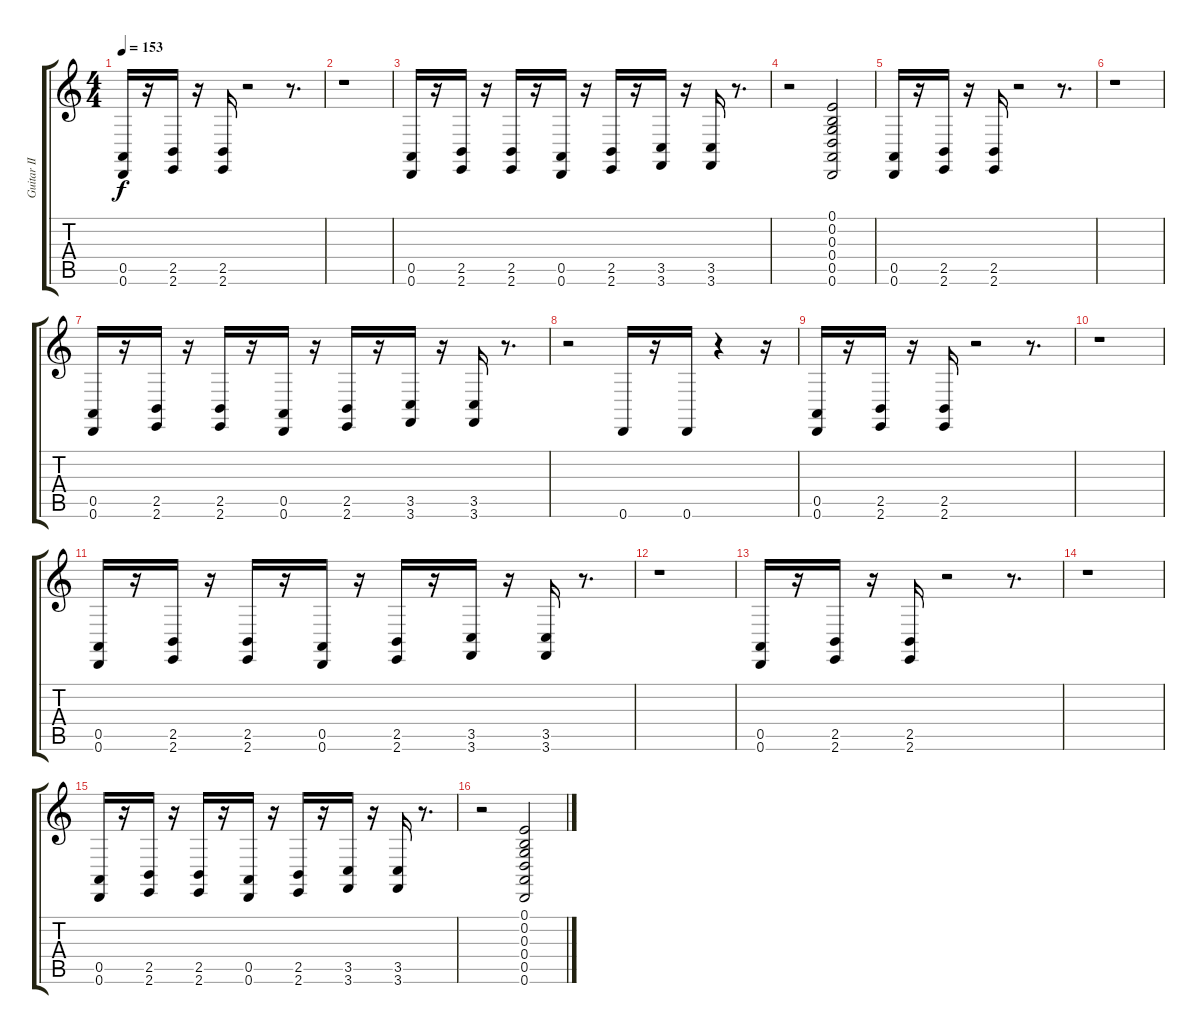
\track ("Guitar II" "Guitar II") {instrument lead2sawtooth}
\staff {score tabs}
\tuning (E4 B3 G3 D3 A2 D2) {hide}
\ts (4 4)
\tempo 153
\clef g2
\ks c
(0.5 0.6).16{dy f} r.16 (2.5 2.6).16 r.16 (2.5 2.6).16 r.2 r.8{d} |
r.1 |
(0.5 0.6).16 r.16 (2.5 2.6).16 r.16 (2.5 2.6).16 r.16 (0.5 0.6).16 r.16 (2.5 2.6).16 r.16 (3.5 3.6).16 r.16 (3.5 3.6).16 r.8{d} |
r.2 (0.1 0.2 0.3 0.4 0.5 0.6).2 |
(0.5 0.6).16 r.16 (2.5 2.6).16 r.16 (2.5 2.6).16 r.2 r.8{d} |
r.1 |
(0.5 0.6).16 r.16 (2.5 2.6).16 r.16 (2.5 2.6).16 r.16 (0.5 0.6).16 r.16 (2.5 2.6).16 r.16 (3.5 3.6).16 r.16 (3.5 3.6).16 r.8{d} |
r.2 0.6.16 r.16 0.6.16 r.4 r.16 |
(0.5 0.6).16 r.16 (2.5 2.6).16 r.16 (2.5 2.6).16 r.2 r.8{d} |
r.1 |
(0.5 0.6).16 r.16 (2.5 2.6).16 r.16 (2.5 2.6).16 r.16 (0.5 0.6).16 r.16 (2.5 2.6).16 r.16 (3.5 3.6).16 r.16 (3.5 3.6).16 r.8{d} |
r.1 |
(0.5 0.6).16 r.16 (2.5 2.6).16 r.16 (2.5 2.6).16 r.2 r.8{d} |
r.1 |
(0.5 0.6).16 r.16 (2.5 2.6).16 r.16 (2.5 2.6).16 r.16 (0.5 0.6).16 r.16 (2.5 2.6).16 r.16 (3.5 3.6).16 r.16 (3.5 3.6).16 r.8{d} |
r.2 (0.1 0.2 0.3 0.4 0.5 0.6).2
